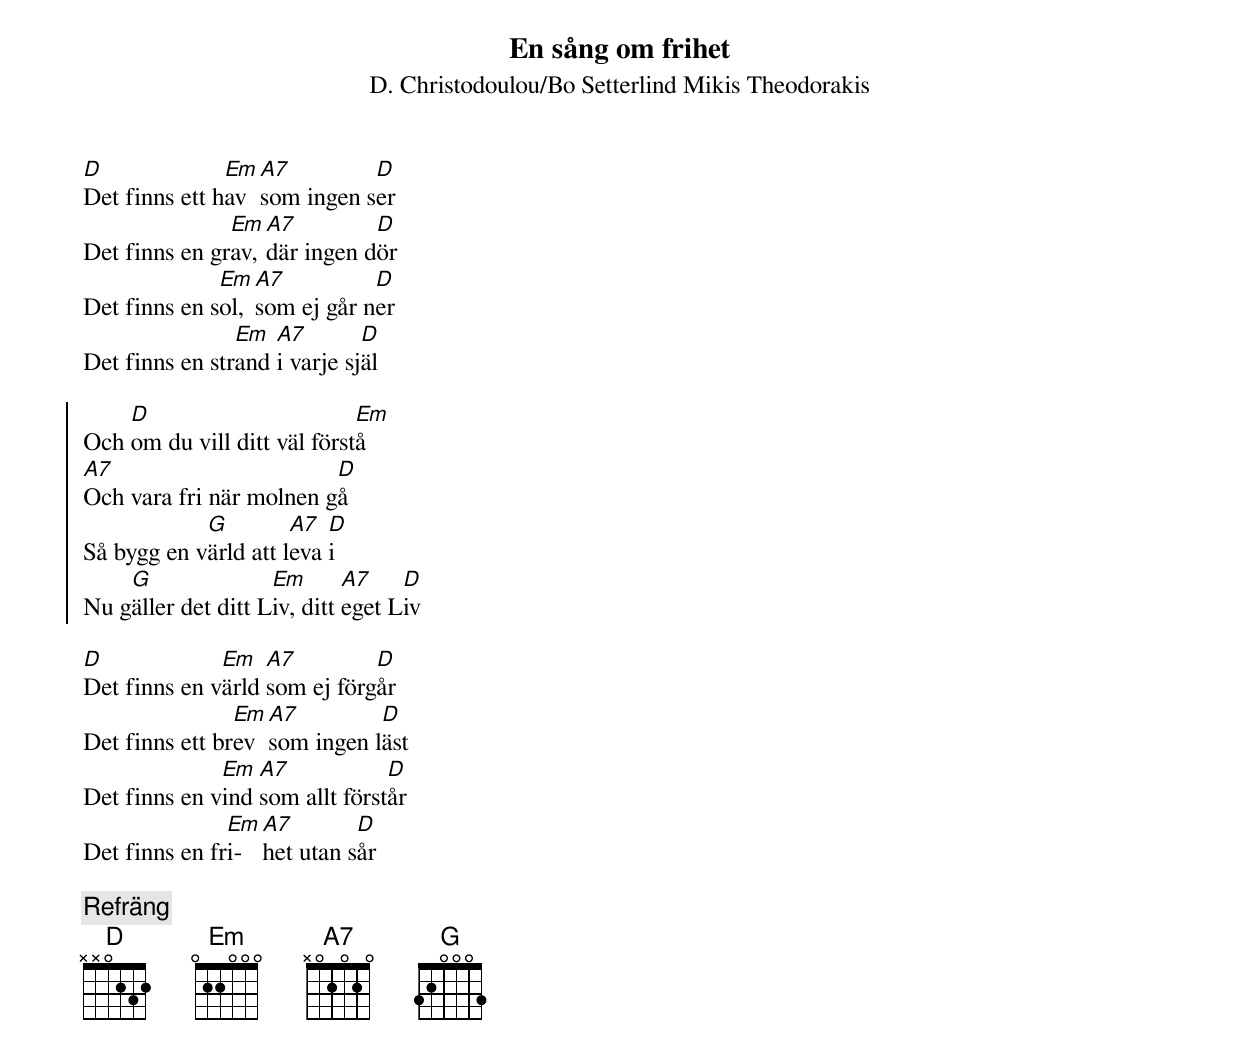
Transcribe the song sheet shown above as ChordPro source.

{t:En sång om frihet}
{st:D. Christodoulou/Bo Setterlind Mikis Theodorakis}
[D]Det finns ett h[Em]av [A7]som ingen s[D]er
Det finns en gr[Em]av, [A7]där ingen d[D]ör
Det finns en s[Em]ol, [A7]som ej går n[D]er
Det finns en str[Em]and [A7]i varje sj[D]äl

{soc}
Och [D]om du vill ditt väl först[Em]å
[A7]Och vara fri när molnen g[D]å
Så bygg en v[G]ärld att l[A7]eva [D]i
Nu g[G]äller det ditt L[Em]iv, ditt [A7]eget L[D]iv
{eoc}

[D]Det finns en v[Em]ärld [A7]som ej förg[D]år
Det finns ett br[Em]ev [A7]som ingen l[D]äst
Det finns en v[Em]ind [A7]som allt först[D]år
Det finns en fr[Em]i-[A7]het utan s[D]år

{c:Refräng}
